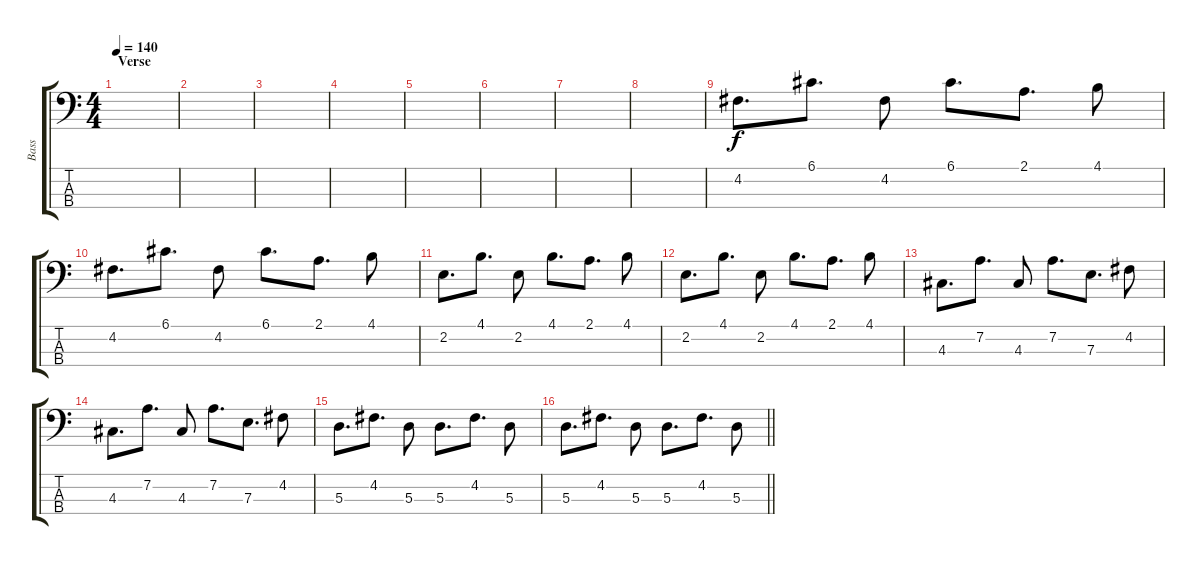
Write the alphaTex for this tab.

\track ("Bass" "Bass") {instrument slapbass1}
\staff {score tabs}
\tuning (G2 D2 A1 E1) {hide}
\ts (4 4)
\section ("" "Verse")
\tempo 140
\clef f4
\ks c
|
|
|
|
|
|
|
|
4.2.8{d} 6.1.8{d} 4.2.8 6.1.8{d} 2.1.8{d} 4.1.8 |
4.2.8{d} 6.1.8{d} 4.2.8 6.1.8{d} 2.1.8{d} 4.1.8 |
2.2.8{d} 4.1.8{d} 2.2.8 4.1.8{d} 2.1.8{d} 4.1.8 |
2.2.8{d} 4.1.8{d} 2.2.8 4.1.8{d} 2.1.8{d} 4.1.8 |
4.3.8{d} 7.2.8{d} 4.3.8 7.2.8{d} 7.3.8{d} 4.2.8 |
4.3.8{d} 7.2.8{d} 4.3.8 7.2.8{d} 7.3.8{d} 4.2.8 |
5.3.8{d} 4.2.8{d} 5.3.8 5.3.8{d} 4.2.8{d} 5.3.8 |
\barLineRight lightlight
5.3.8{d} 4.2.8{d} 5.3.8 5.3.8{d} 4.2.8{d} 5.3.8
